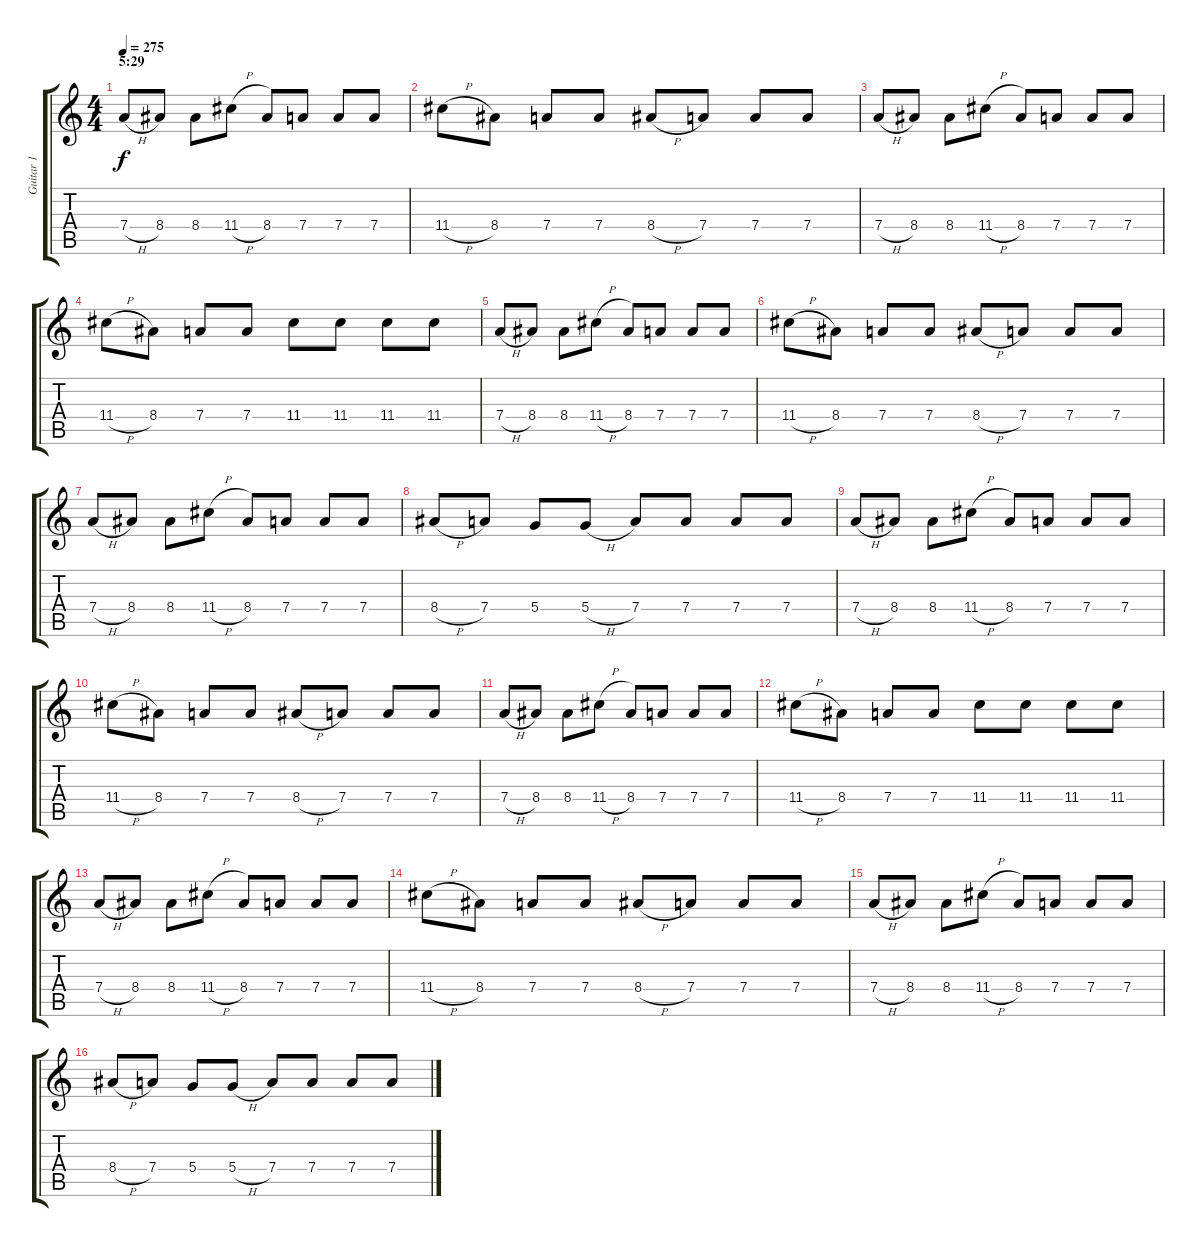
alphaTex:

\track ("Guitar 1" "Guitar 1") {instrument distortionguitar}
\staff {score tabs}
\tuning (E4 B3 G3 D3 A2 E2) {hide}
\ts (4 4)
\section ("" "5:29")
\tempo 275
\clef g2
\ks c
7.4{h}.8{dy f} 8.4.8 8.4.8 11.4{h}.8 8.4.8 7.4.8 7.4.8 7.4.8 |
11.4{h}.8 8.4.8 7.4.8 7.4.8 8.4{h}.8 7.4.8 7.4.8 7.4.8 |
7.4{h}.8 8.4.8 8.4.8 11.4{h}.8 8.4.8 7.4.8 7.4.8 7.4.8 |
11.4{h}.8 8.4.8 7.4.8 7.4.8 11.4.8 11.4.8 11.4.8 11.4.8 |
7.4{h}.8 8.4.8 8.4.8 11.4{h}.8 8.4.8 7.4.8 7.4.8 7.4.8 |
11.4{h}.8 8.4.8 7.4.8 7.4.8 8.4{h}.8 7.4.8 7.4.8 7.4.8 |
7.4{h}.8 8.4.8 8.4.8 11.4{h}.8 8.4.8 7.4.8 7.4.8 7.4.8 |
8.4{h}.8 7.4.8 5.4.8 5.4{h}.8 7.4.8 7.4.8 7.4.8 7.4.8 |
7.4{h}.8 8.4.8 8.4.8 11.4{h}.8 8.4.8 7.4.8 7.4.8 7.4.8 |
11.4{h}.8 8.4.8 7.4.8 7.4.8 8.4{h}.8 7.4.8 7.4.8 7.4.8 |
7.4{h}.8 8.4.8 8.4.8 11.4{h}.8 8.4.8 7.4.8 7.4.8 7.4.8 |
11.4{h}.8 8.4.8 7.4.8 7.4.8 11.4.8 11.4.8 11.4.8 11.4.8 |
7.4{h}.8 8.4.8 8.4.8 11.4{h}.8 8.4.8 7.4.8 7.4.8 7.4.8 |
11.4{h}.8 8.4.8 7.4.8 7.4.8 8.4{h}.8 7.4.8 7.4.8 7.4.8 |
7.4{h}.8 8.4.8 8.4.8 11.4{h}.8 8.4.8 7.4.8 7.4.8 7.4.8 |
8.4{h}.8 7.4.8 5.4.8 5.4{h}.8 7.4.8 7.4.8 7.4.8 7.4.8
